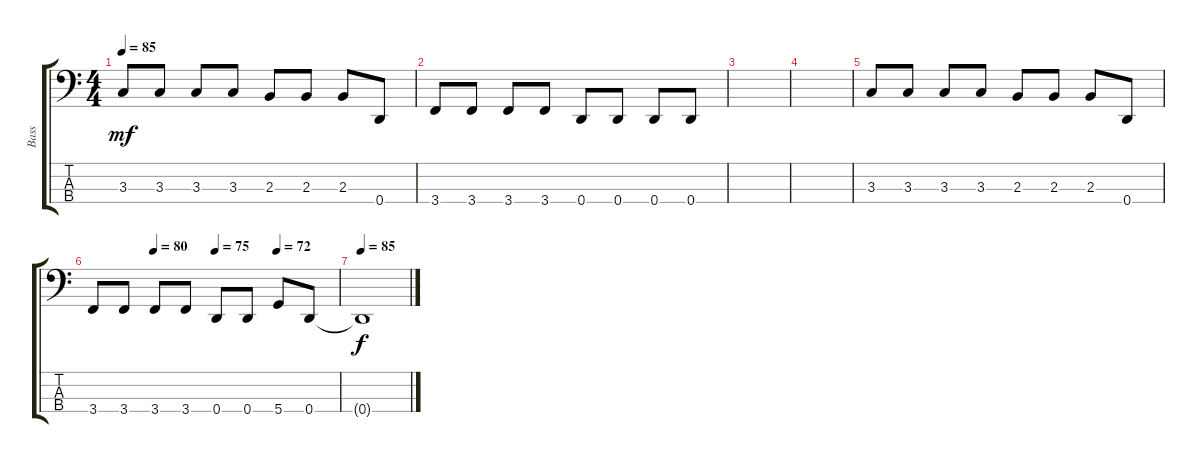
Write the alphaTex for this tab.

\track ("Bass" "Bass") {instrument electricbassfinger}
\staff {score tabs}
\tuning (G2 D2 A1 D1) {hide}
\ts (4 4)
\tempo 85
\clef f4
\ks c
3.3.8{dy mf} 3.3.8 3.3.8 3.3.8 2.3.8 2.3.8 2.3.8 0.4.8 |
3.4.8 3.4.8 3.4.8 3.4.8 0.4.8 0.4.8 0.4.8 0.4.8 |
|
|
3.3.8 3.3.8 3.3.8 3.3.8 2.3.8 2.3.8 2.3.8 0.4.8 |
\tempo (80 0.25)
\tempo (75 0.5)
\tempo (72 0.75)
3.4.8 3.4.8 3.4.8 3.4.8 0.4.8 0.4.8 5.4.8 0.4.8 |
\tempo 85
0.4{t}.1{dy f}
